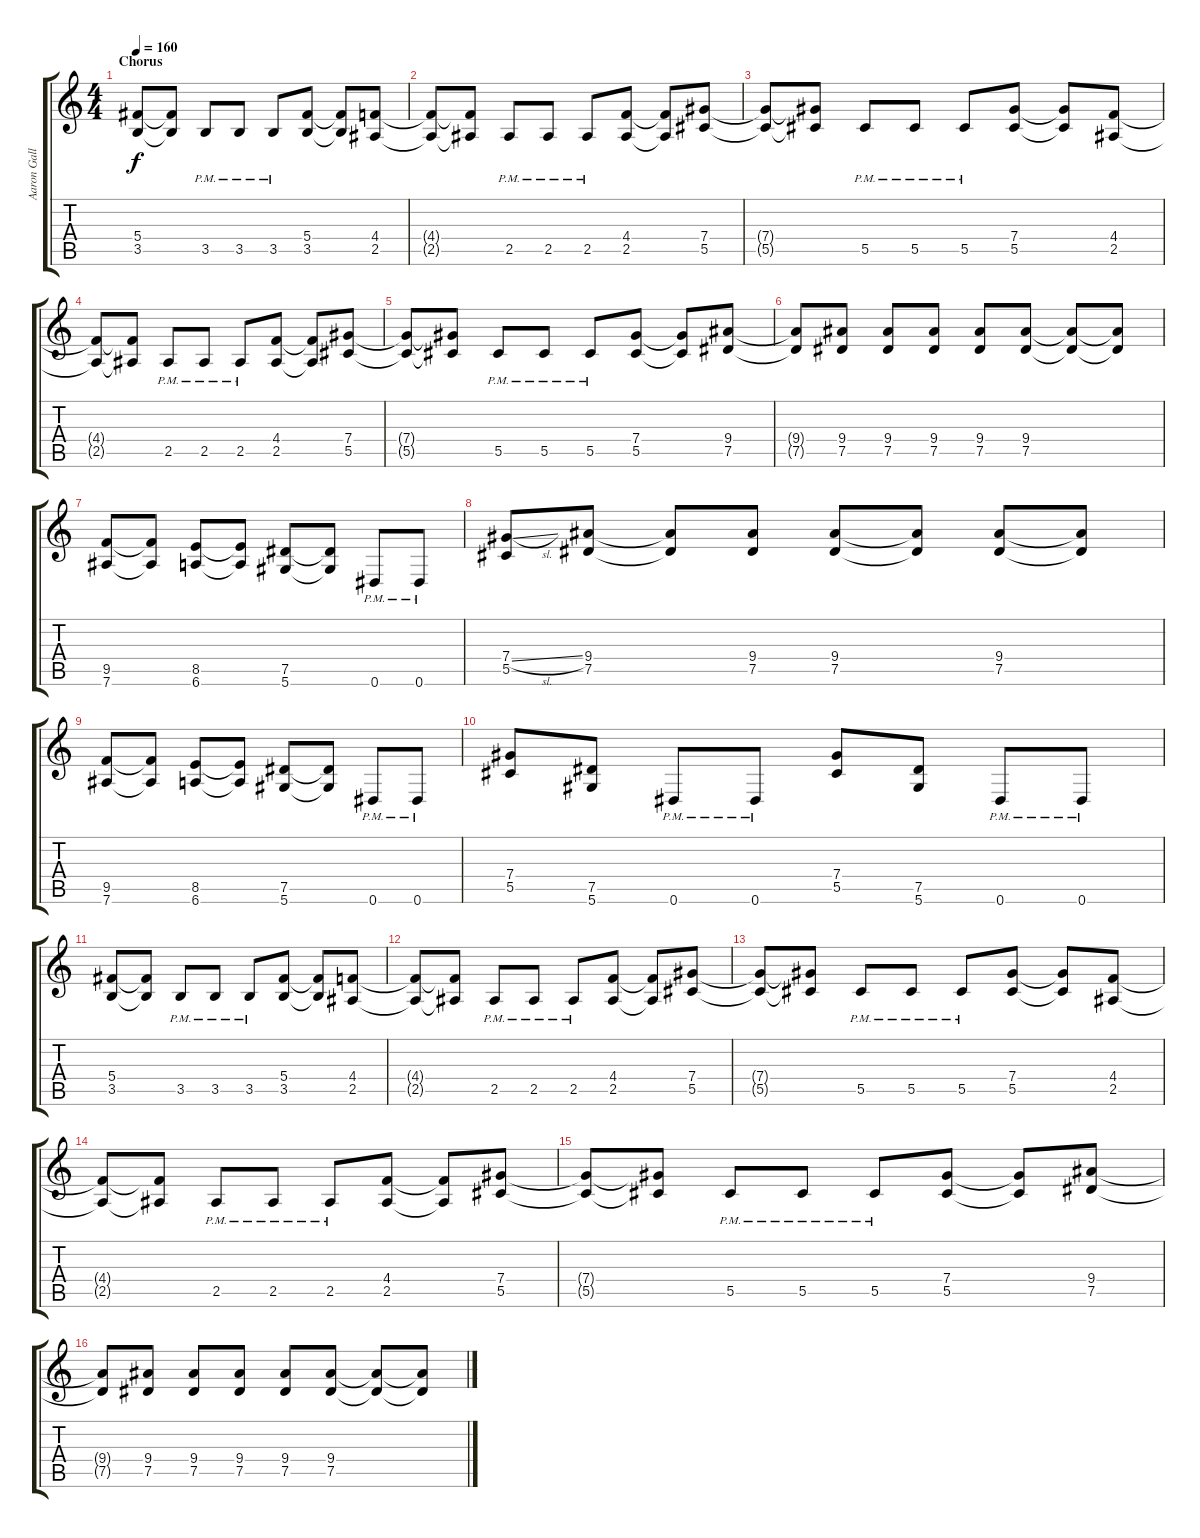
\track ("Aaron Gallegos" "Aaron Gall") {instrument distortionguitar}
\staff {score tabs}
\tuning (Eb4 Bb3 Gb3 Db3 Ab2 Eb2) {hide}
\ts (4 4)
\section ("" "Chorus")
\tempo 160
\clef g2
\ks c
(5.4 3.5).8{dy f} (5.4{t} 3.5{t}).8 3.5{pm}.8 3.5{pm}.8 3.5{pm}.8 (5.4 3.5).8 (5.4{t} 3.5{t}).8 (4.4 2.5).8 |
(4.4{t} 2.5{t}).8 (4.4{t} 2.5{t}).8 2.5{pm}.8 2.5{pm}.8 2.5{pm}.8 (4.4 2.5).8 (4.4{t} 2.5{t}).8 (7.4 5.5).8 |
(7.4{t} 5.5{t}).8 (7.4{t} 5.5{t}).8 5.5{pm}.8 5.5{pm}.8 5.5{pm}.8 (7.4 5.5).8 (7.4{t} 5.5{t}).8 (4.4 2.5).8 |
(4.4{t} 2.5{t}).8 (4.4{t} 2.5{t}).8 2.5{pm}.8 2.5{pm}.8 2.5{pm}.8 (4.4 2.5).8 (4.4{t} 2.5{t}).8 (7.4 5.5).8 |
(7.4{t} 5.5{t}).8 (7.4{t} 5.5{t}).8 5.5{pm}.8 5.5{pm}.8 5.5{pm}.8 (7.4 5.5).8 (7.4{t} 5.5{t}).8 (9.4 7.5).8 |
(9.4{t} 7.5{t}).8 (9.4 7.5).8 (9.4 7.5).8 (9.4 7.5).8 (9.4 7.5).8 (9.4 7.5).8 (9.4{t} 7.5{t}).8 (9.4{t} 7.5{t}).8 |
(9.5 7.6).8 (9.5{t} 7.6{t}).8 (8.5 6.6).8 (8.5{t} 6.6{t}).8 (7.5 5.6).8 (7.5{t} 5.6{t}).8 0.6{pm}.8 0.6{pm}.8 |
(7.4{sl} 5.5).8 (9.4 7.5).8 (9.4{t} 7.5{t}).8 (9.4 7.5).8 (9.4 7.5).8 (9.4{t} 7.5{t}).8 (9.4 7.5).8 (9.4{t} 7.5{t}).8 |
(9.5 7.6).8 (9.5{t} 7.6{t}).8 (8.5 6.6).8 (8.5{t} 6.6{t}).8 (7.5 5.6).8 (7.5{t} 5.6{t}).8 0.6{pm}.8 0.6{pm}.8 |
(7.4 5.5).8 (7.5 5.6).8 0.6{pm}.8 0.6{pm}.8 (7.4 5.5).8 (7.5 5.6).8 0.6{pm}.8 0.6{pm}.8 |
(5.4 3.5).8 (5.4{t} 3.5{t}).8 3.5{pm}.8 3.5{pm}.8 3.5{pm}.8 (5.4 3.5).8 (5.4{t} 3.5{t}).8 (4.4 2.5).8 |
(4.4{t} 2.5{t}).8 (4.4{t} 2.5{t}).8 2.5{pm}.8 2.5{pm}.8 2.5{pm}.8 (4.4 2.5).8 (4.4{t} 2.5{t}).8 (7.4 5.5).8 |
(7.4{t} 5.5{t}).8 (7.4{t} 5.5{t}).8 5.5{pm}.8 5.5{pm}.8 5.5{pm}.8 (7.4 5.5).8 (7.4{t} 5.5{t}).8 (4.4 2.5).8 |
(4.4{t} 2.5{t}).8 (4.4{t} 2.5{t}).8 2.5{pm}.8 2.5{pm}.8 2.5{pm}.8 (4.4 2.5).8 (4.4{t} 2.5{t}).8 (7.4 5.5).8 |
(7.4{t} 5.5{t}).8 (7.4{t} 5.5{t}).8 5.5{pm}.8 5.5{pm}.8 5.5{pm}.8 (7.4 5.5).8 (7.4{t} 5.5{t}).8 (9.4 7.5).8 |
(9.4{t} 7.5{t}).8 (9.4 7.5).8 (9.4 7.5).8 (9.4 7.5).8 (9.4 7.5).8 (9.4 7.5).8 (9.4{t} 7.5{t}).8 (9.4{t} 7.5{t}).8
